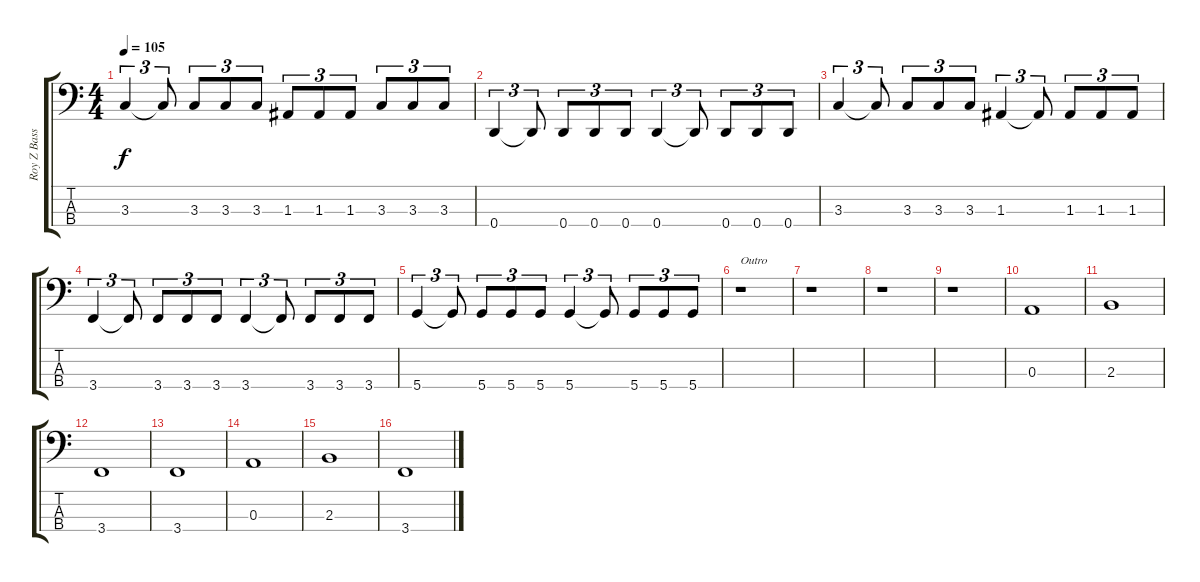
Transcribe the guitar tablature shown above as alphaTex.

\track ("Roy Z Bass" "Roy Z Bass") {instrument electricbasspick}
\staff {score tabs}
\tuning (G2 D2 A1 D1) {hide}
\ts (4 4)
\tempo 105
\clef f4
\ks c
3.3.4{tu (3 2) dy f} 3.3{t}.8{tu (3 2)} 3.3.8{tu (3 2)} 3.3.8{tu (3 2)} 3.3.8{tu (3 2)} 1.3.8{tu (3 2)} 1.3.8{tu (3 2)} 1.3.8{tu (3 2)} 3.3.8{tu (3 2)} 3.3.8{tu (3 2)} 3.3.8{tu (3 2)} |
0.4.4{tu (3 2)} 0.4{t}.8{tu (3 2)} 0.4.8{tu (3 2)} 0.4.8{tu (3 2)} 0.4.8{tu (3 2)} 0.4.4{tu (3 2)} 0.4{t}.8{tu (3 2)} 0.4.8{tu (3 2)} 0.4.8{tu (3 2)} 0.4.8{tu (3 2)} |
3.3.4{tu (3 2)} 3.3{t}.8{tu (3 2)} 3.3.8{tu (3 2)} 3.3.8{tu (3 2)} 3.3.8{tu (3 2)} 1.3.4{tu (3 2)} 1.3{t}.8{tu (3 2)} 1.3.8{tu (3 2)} 1.3.8{tu (3 2)} 1.3.8{tu (3 2)} |
3.4.4{tu (3 2)} 3.4{t}.8{tu (3 2)} 3.4.8{tu (3 2)} 3.4.8{tu (3 2)} 3.4.8{tu (3 2)} 3.4.4{tu (3 2)} 3.4{t}.8{tu (3 2)} 3.4.8{tu (3 2)} 3.4.8{tu (3 2)} 3.4.8{tu (3 2)} |
5.4.4{tu (3 2)} 5.4{t}.8{tu (3 2)} 5.4.8{tu (3 2)} 5.4.8{tu (3 2)} 5.4.8{tu (3 2)} 5.4.4{tu (3 2)} 5.4{t}.8{tu (3 2)} 5.4.8{tu (3 2)} 5.4.8{tu (3 2)} 5.4.8{tu (3 2)} |
r.1{txt "Outro"} |
r.1 |
r.1 |
r.1 |
0.3.1 |
2.3.1 |
3.4.1 |
3.4.1 |
0.3.1 |
2.3.1 |
3.4.1
